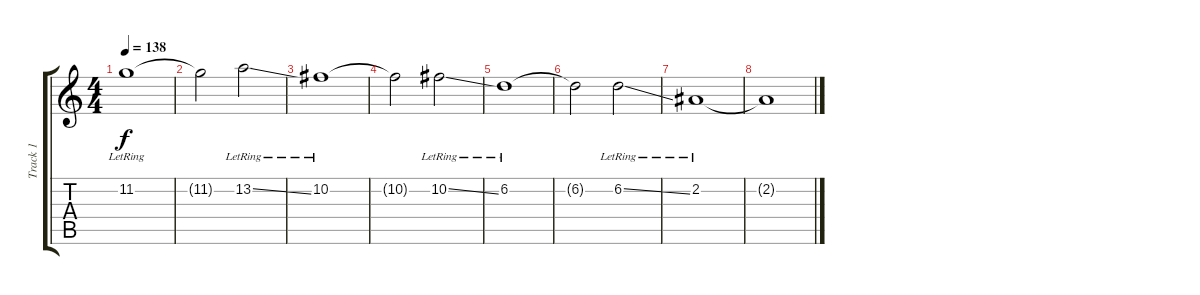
\track ("Track 1" "Track 1") {instrument distortionguitar}
\staff {score tabs}
\tuning (Db4 Ab3 E3 B2 Gb2 B1) {hide}
\ts (4 4)
\tempo 138
\clef g2
\ks c
11.2{lr}.1{dy f volume 4} |
11.2{t}.2 13.2{ss lr}.2 |
10.2{lr}.1 |
10.2{t}.2 10.2{ss lr}.2 |
6.2{lr}.1{volume 0} |
6.2{t}.2 6.2{ss lr}.2 |
2.2{lr}.1 |
2.2{t}.1
